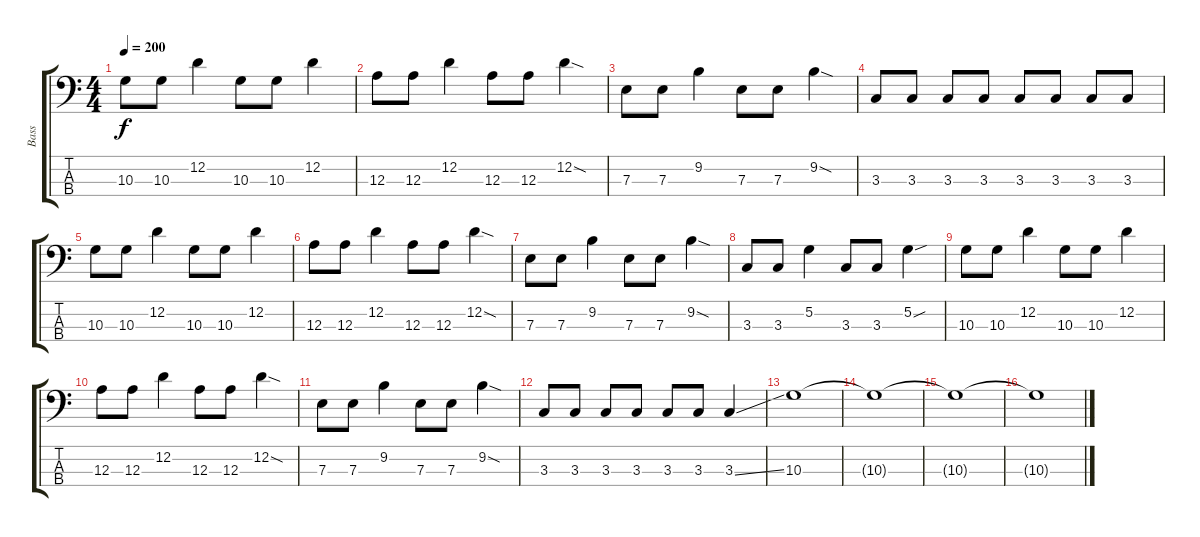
\track ("Bass" "Bass") {instrument electricbasspick}
\staff {score tabs}
\tuning (G2 D2 A1 E1) {hide}
\ts (4 4)
\tempo 200
\clef f4
\ks c
10.3.8{dy f} 10.3.8 12.2.4 10.3.8 10.3.8 12.2.4 |
12.3.8 12.3.8 12.2.4 12.3.8 12.3.8 12.2{sod}.4 |
7.3.8 7.3.8 9.2.4 7.3.8 7.3.8 9.2{sod}.4 |
3.3.8 3.3.8 3.3.8 3.3.8 3.3.8 3.3.8 3.3.8 3.3.8 |
10.3.8 10.3.8 12.2.4 10.3.8 10.3.8 12.2.4 |
12.3.8 12.3.8 12.2.4 12.3.8 12.3.8 12.2{sod}.4 |
7.3.8 7.3.8 9.2.4 7.3.8 7.3.8 9.2{sod}.4 |
3.3.8 3.3.8 5.2.4 3.3.8 3.3.8 5.2{sou}.4 |
10.3.8 10.3.8 12.2.4 10.3.8 10.3.8 12.2.4 |
12.3.8 12.3.8 12.2.4 12.3.8 12.3.8 12.2{sod}.4 |
7.3.8 7.3.8 9.2.4 7.3.8 7.3.8 9.2{sod}.4 |
3.3.8 3.3.8 3.3.8 3.3.8 3.3.8 3.3.8 3.3{ss}.4 |
10.3.1 |
10.3{t}.1{volume 0} |
10.3{t}.1 |
10.3{t}.1
